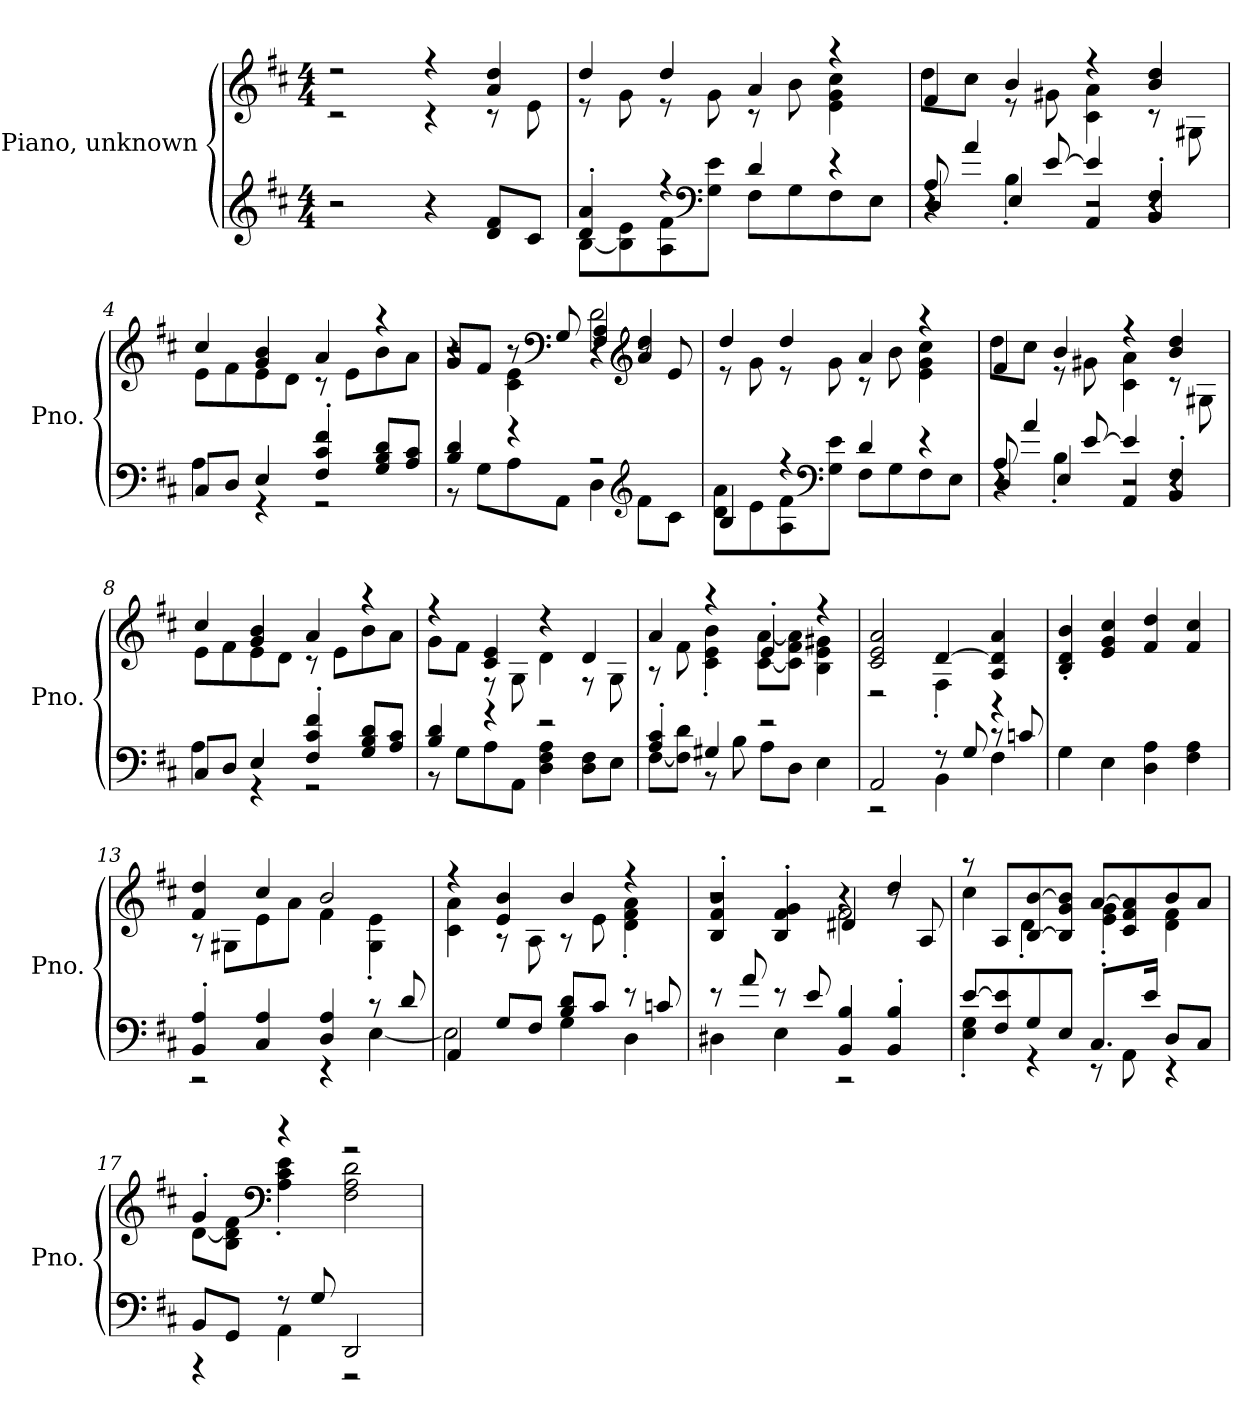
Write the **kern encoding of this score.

**kern	**kern
*part1	*part1
*staff2	*staff1
*I"Piano, unknown	*
*I'Pno.	*
*clefG2	*clefG2
*k[f#c#]	*k[f#c#]
*M4/4	*M4/4
*MM120	*MM120
=1	=1
*	*^
2r	2r	2r
4r	4r	4r
8d/ 8f#/L	4a/ 4dd/	8r
8c#/J	.	8e\
=2	=2	=2
*^	*	*
4d/' 4a/'	[8B\L	4dd/	8r
.	8B\] 8e\	.	8g\
4r	8A\ 8f#\	4dd/	8r
*clefF4	*	*	*
.	8G\ 8e\J	.	8g\
4d/	8F#\L	4a/	8r
.	8G\	.	8b\
4r	8F#\	4r	4e\ 4g\ 4cc#\
.	8E\J	.	.
=3	=3	=3	=3
*	*^	*	*
8A/	4r	4D/	4f#/	8dd\L
4a/	.	.	.	8cc#\J
.	4B'\	4E/	4b/	8r
[8e/	.	.	.	8g#X\
4e/]	2r	4AA/	4r	4c#\ 4a\
4r	.	4BB/' 4F#/'	4b/ 4dd/	8r
.	.	.	.	8G#X\
*	*v	*v	*	*
=4	=4	=4	=4
8C#/L	4A\	4cc#/	8e\L
8D/J	.	.	8f#\
4E/	4r	4g/ 4b/	8e\
.	.	.	8d\J
4F#/' 4c#/' 4f#/'	2r	4a/	8r
.	.	.	8e\L
8G/ 8B/ 8d/L	.	4r	8b\
8A/ 8c#/J	.	.	8a\J
!!LO:LB:g=z
=5	=5	=5	=5
*	*	*	*^
4B/ 4d/	8r	2r	4r	8g/L
.	8G\L	.	.	8f#/J
4r	8A\	.	4c#\ 4e\	8r
*	*	*clefF4	*	*
.	8AA\J	.	.	8G/
2r	4D\	4r	2d\	4F#/ 4A/
*clefG2	*	*clefG2	*	*
.	8f#\L	4a/ 4dd/	.	8r
.	8c#\J	.	.	8e/
*	*	*	*v	*v
=6	=6	=6	=6
4B/	8d\ 8a\L	4dd/	8r
.	8e\	.	8g\
4r	8A\ 8f#\	4dd/	8r
*clefF4	*	*	*
.	8G\ 8e\J	.	8g\
4d/	8F#\L	4a/	8r
.	8G\	.	8b\
4r	8F#\	4r	4e\ 4g\ 4cc#\
.	8E\J	.	.
=7	=7	=7	=7
*	*^	*	*
8A/	4r	4D/	4f#/	8dd\L
4a/	.	.	.	8cc#\J
.	4B'\	4E/	4b/	8r
[8e/	.	.	.	8g#X\
4e/]	2r	4AA/	4r	4c#\ 4a\
4r	.	4BB/' 4F#/'	4b/ 4dd/	8r
.	.	.	.	8G#X\
*	*v	*v	*	*
=8	=8	=8	=8
8C#/L	4A\	4cc#/	8e\L
8D/J	.	.	8f#\
4E/	4r	4g/ 4b/	8e\
.	.	.	8d\J
4F#/' 4c#/' 4f#/'	2r	4a/	8r
.	.	.	8e\L
8G/ 8B/ 8d/L	.	4r	8b\
8A/ 8c#/J	.	.	8a\J
!!LO:LB:g=z	!!
=9	=9	=9	=9
4B/ 4d/	8r	4r	8g\L
.	8G\L	.	8f#\J
4r	8A\	4c#/ 4e/	8r
.	8AA\J	.	8G\
2r	4D\ 4F#\ 4A\	4r	4d\
.	8D\ 8F#\L	4d/	8r
.	8E\J	.	8G\
=10	=10	=10	=10
4A/' 4c#/'	[8F#\L	4a/	8r
.	8F#\] 8d\J	.	8f#\
4G#X/	8r	4r	4c#\' 4e\' 4b\'
.	8B\	.	.
2r	8A\L	4e'/	[8c#\ [8a\L
.	8D\J	.	8c#\] 8f#\ 8a\]J
.	4E\	4r	4B\ 4e\ 4g#X\
=11	=11	=11	=11
2AA/	2r	2c#/ 2e/ 2a/	2r
8r	4BB\	[4d/	4F#'\
8G/	.	.	.
8r	4F#\	4A/ 4d/] 4a/	4r
8cn/	.	.	.
*v	*v	*	*
*	*v	*v
=12	=12
4G\	4B/' 4d/' 4b/'
4E\	4e/ 4g/ 4cc#/
4D\ 4A\	4f#/ 4dd/
4F#\ 4A\	4f#/ 4cc#/
=13	=13
*^	*^
4BB/' 4A/'	2r	4f#/ 4dd/	8r
.	.	.	8G#X\L
4C#/ 4A/	.	4cc#/	8e\
.	.	.	8a\J
4D/ 4A/	4r	2b/	4f#\
8r	[4E\	.	4G#\' 4e\'
8d/	.	.	.
!!LO:LB:g=z	!!
=14	=14	=14	=14
4AA/	2E\]	4r	4c#\ 4a\
8G/L	.	4e/ 4b/	8r
8F#/J	.	.	8A\
8B/ 8d/L	4G\	4b/	8r
8c#/J	.	.	8e\
8r	4D\	4r	4d\' 4f#\' 4a\'
8cn/	.	.	.
=15	=15	=15	=15
*	*	*	*^
8r	4D#X\	2r	2r	4B/' 4f#/' 4b/'
8a/	.	.	.	.
8r	4E\	.	.	4B/' 4f#/' 4g/'
8e/	.	.	.	.
4BB/ 4B/	2r	4r	2f#\	4d#X/
4BB/' 4B/'	.	4dd/	.	8r
.	.	.	.	8A/
*	*	*	*v	*v
=16	=16	=16	=16
[8e/L	4E\' 4G\'	8r	4cc#\
8F#/ 8e/]	.	8A/L	.
8G/	4r	[8B/ [8b/	4d'\
8E/J	.	8B/] 8g/ 8b/]J	.
8.C#'/L	8r	[8a/L	4e\' 4g\'
.	8AA\	8c#/ 8f#/ 8a/]	.
16e/Jk	.	.	.
8D/L	4r	8b/	4d\ 4f#\
8C#/J	.	8a/J	.
=17	=17	=17	=17
8BB/L	4r	4g'/	[8d\L
8GG/J	.	.	8B\ 8d\] 8f#\J
*	*	*clefF4	*
8r	4AA\	4r	4A\' 4c#\' 4e\'
8G/	.	.	.
2DD/	2r	2r	2F#\ 2A\ 2d\
*v	*v	*	*
*	*v	*v
=	=
*-	*-
